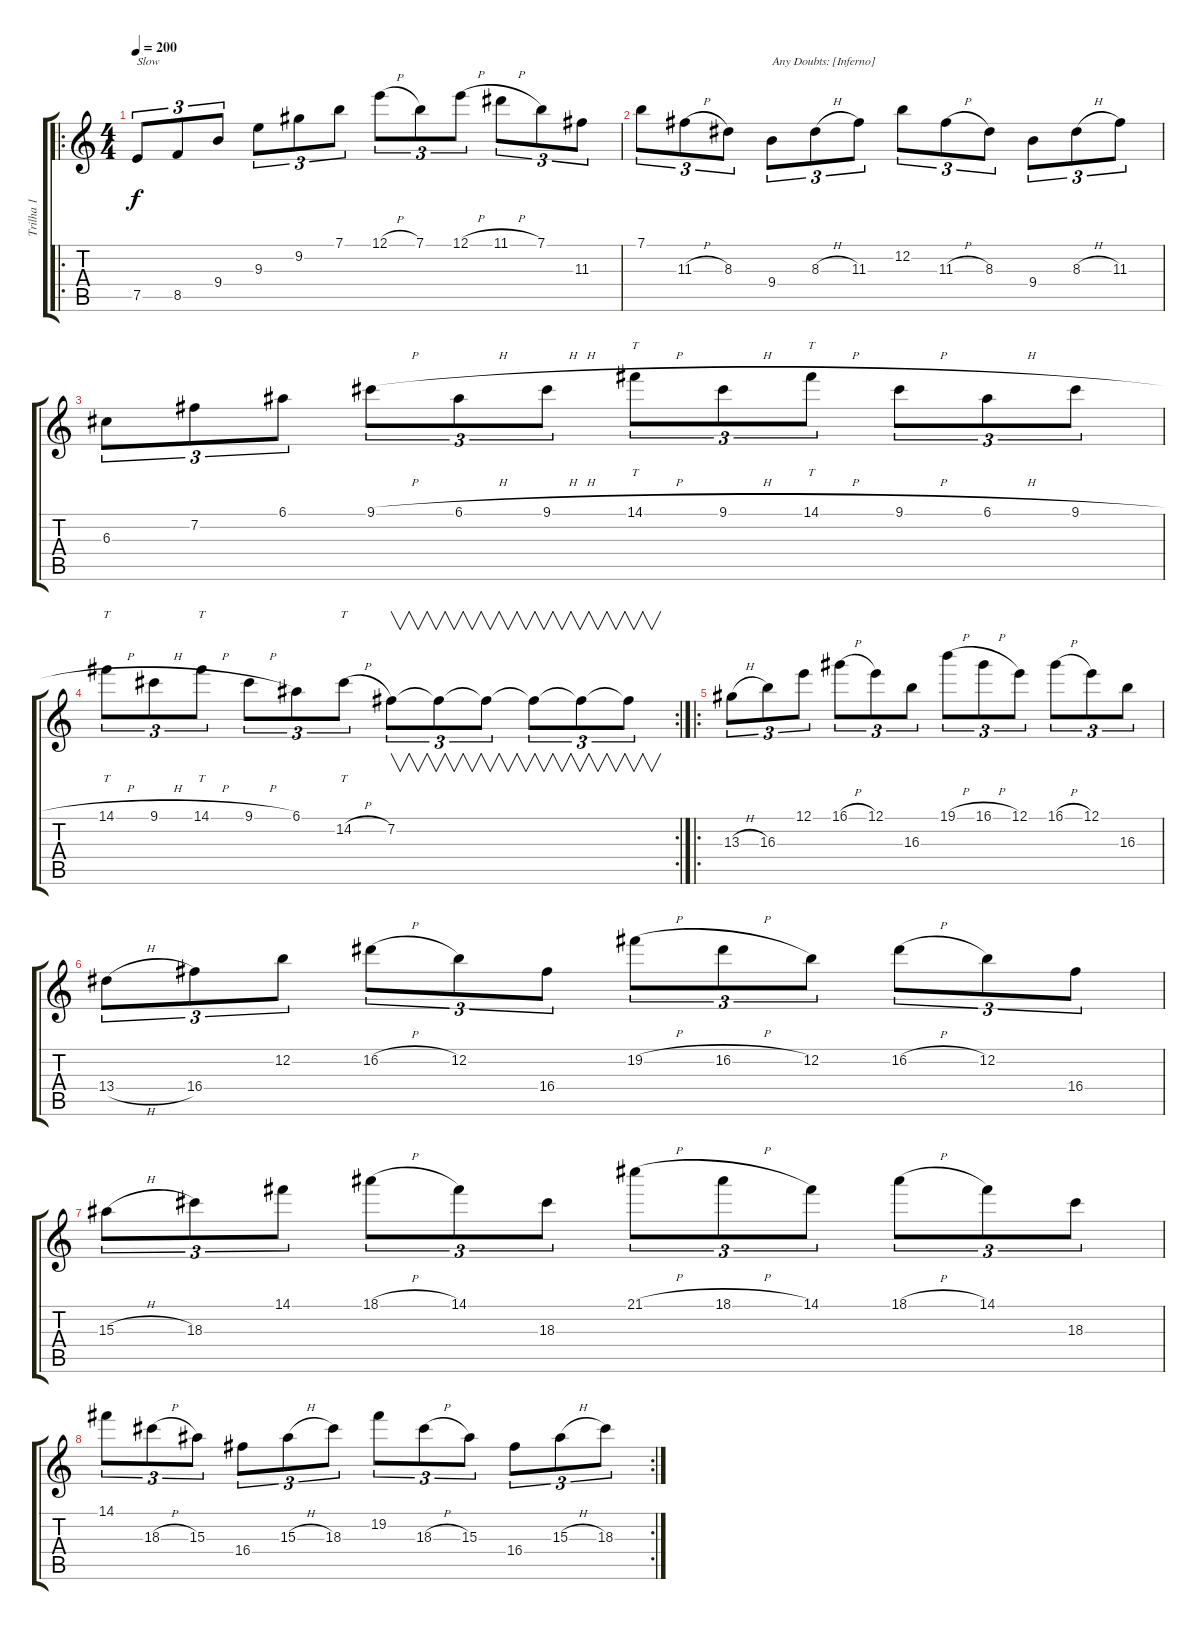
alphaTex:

\track ("Trilha 1" "Trilha 1") {instrument distortionguitar}
\staff {score tabs}
\tuning (E4 B3 G3 D3 A2 E2) {hide}
\ro
\ts (4 4)
\tempo 200
\tempo 100
\tempo 200
\clef g2
\ks c
7.5.8{tu (3 2) txt "Slow" dy f instrument distortionguitar} 8.5.8{tu (3 2)} 9.4.8{tu (3 2)} 9.3.8{tu (3 2)} 9.2.8{tu (3 2)} 7.1.8{tu (3 2)} 12.1{h}.8{tu (3 2)} 7.1.8{tu (3 2)} 12.1{h}.8{tu (3 2)} 11.1{h}.8{tu (3 2)} 7.1.8{tu (3 2)} 11.3.8{tu (3 2)} |
7.1.8{tu (3 2)} 11.3{h}.8{tu (3 2)} 8.3.8{tu (3 2)} 9.4.8{tu (3 2) txt "Any Doubts: [Inferno]"} 8.3{h}.8{tu (3 2)} 11.3.8{tu (3 2)} 12.2.8{tu (3 2)} 11.3{h}.8{tu (3 2)} 8.3.8{tu (3 2)} 9.4.8{tu (3 2)} 8.3{h}.8{tu (3 2)} 11.3.8{tu (3 2)} |
6.3.8{tu (3 2)} 7.2.8{tu (3 2)} 6.1.8{tu (3 2)} 9.1{h}.8{tu (3 2)} 6.1{h}.8{tu (3 2)} 9.1{h}.8{tu (3 2)} 14.1{h}.8{tt tu (3 2)} 9.1{h}.8{tu (3 2)} 14.1{h}.8{tt tu (3 2)} 9.1{h}.8{tu (3 2)} 6.1{h}.8{tu (3 2)} 9.1{h}.8{tu (3 2)} |
\rc 2
14.1{h}.8{tt tu (3 2)} 9.1{h}.8{tu (3 2)} 14.1{h}.8{tt tu (3 2)} 9.1{h}.8{tu (3 2)} 6.1.8{tu (3 2)} 14.2{h}.8{tt tu (3 2)} 7.2.8{v tu (3 2)} 7.2{t}.8{v tu (3 2)} 7.2{t}.8{v tu (3 2)} 7.2{t}.8{v tu (3 2)} 7.2{t}.8{v tu (3 2)} 7.2{t}.8{v tu (3 2)} |
\ro
13.3{h}.8{tu (3 2)} 16.3.8{tu (3 2)} 12.1.8{tu (3 2)} 16.1{h}.8{tu (3 2)} 12.1.8{tu (3 2)} 16.3.8{tu (3 2)} 19.1{h}.8{tu (3 2)} 16.1{h}.8{tu (3 2)} 12.1.8{tu (3 2)} 16.1{h}.8{tu (3 2)} 12.1.8{tu (3 2)} 16.3.8{tu (3 2)} |
13.4{h}.8{tu (3 2)} 16.4.8{tu (3 2)} 12.2.8{tu (3 2)} 16.2{h}.8{tu (3 2)} 12.2.8{tu (3 2)} 16.4.8{tu (3 2)} 19.2{h}.8{tu (3 2)} 16.2{h}.8{tu (3 2)} 12.2.8{tu (3 2)} 16.2{h}.8{tu (3 2)} 12.2.8{tu (3 2)} 16.4.8{tu (3 2)} |
15.3{h}.8{tu (3 2)} 18.3.8{tu (3 2)} 14.1.8{tu (3 2)} 18.1{h}.8{tu (3 2)} 14.1.8{tu (3 2)} 18.3.8{tu (3 2)} 21.1{h}.8{tu (3 2)} 18.1{h}.8{tu (3 2)} 14.1.8{tu (3 2)} 18.1{h}.8{tu (3 2)} 14.1.8{tu (3 2)} 18.3.8{tu (3 2)} |
\rc 2
14.1.8{tu (3 2)} 18.3{h}.8{tu (3 2)} 15.3.8{tu (3 2)} 16.4.8{tu (3 2)} 15.3{h}.8{tu (3 2)} 18.3.8{tu (3 2)} 19.2.8{tu (3 2)} 18.3{h}.8{tu (3 2)} 15.3.8{tu (3 2)} 16.4.8{tu (3 2)} 15.3{h}.8{tu (3 2)} 18.3.8{tu (3 2)}
